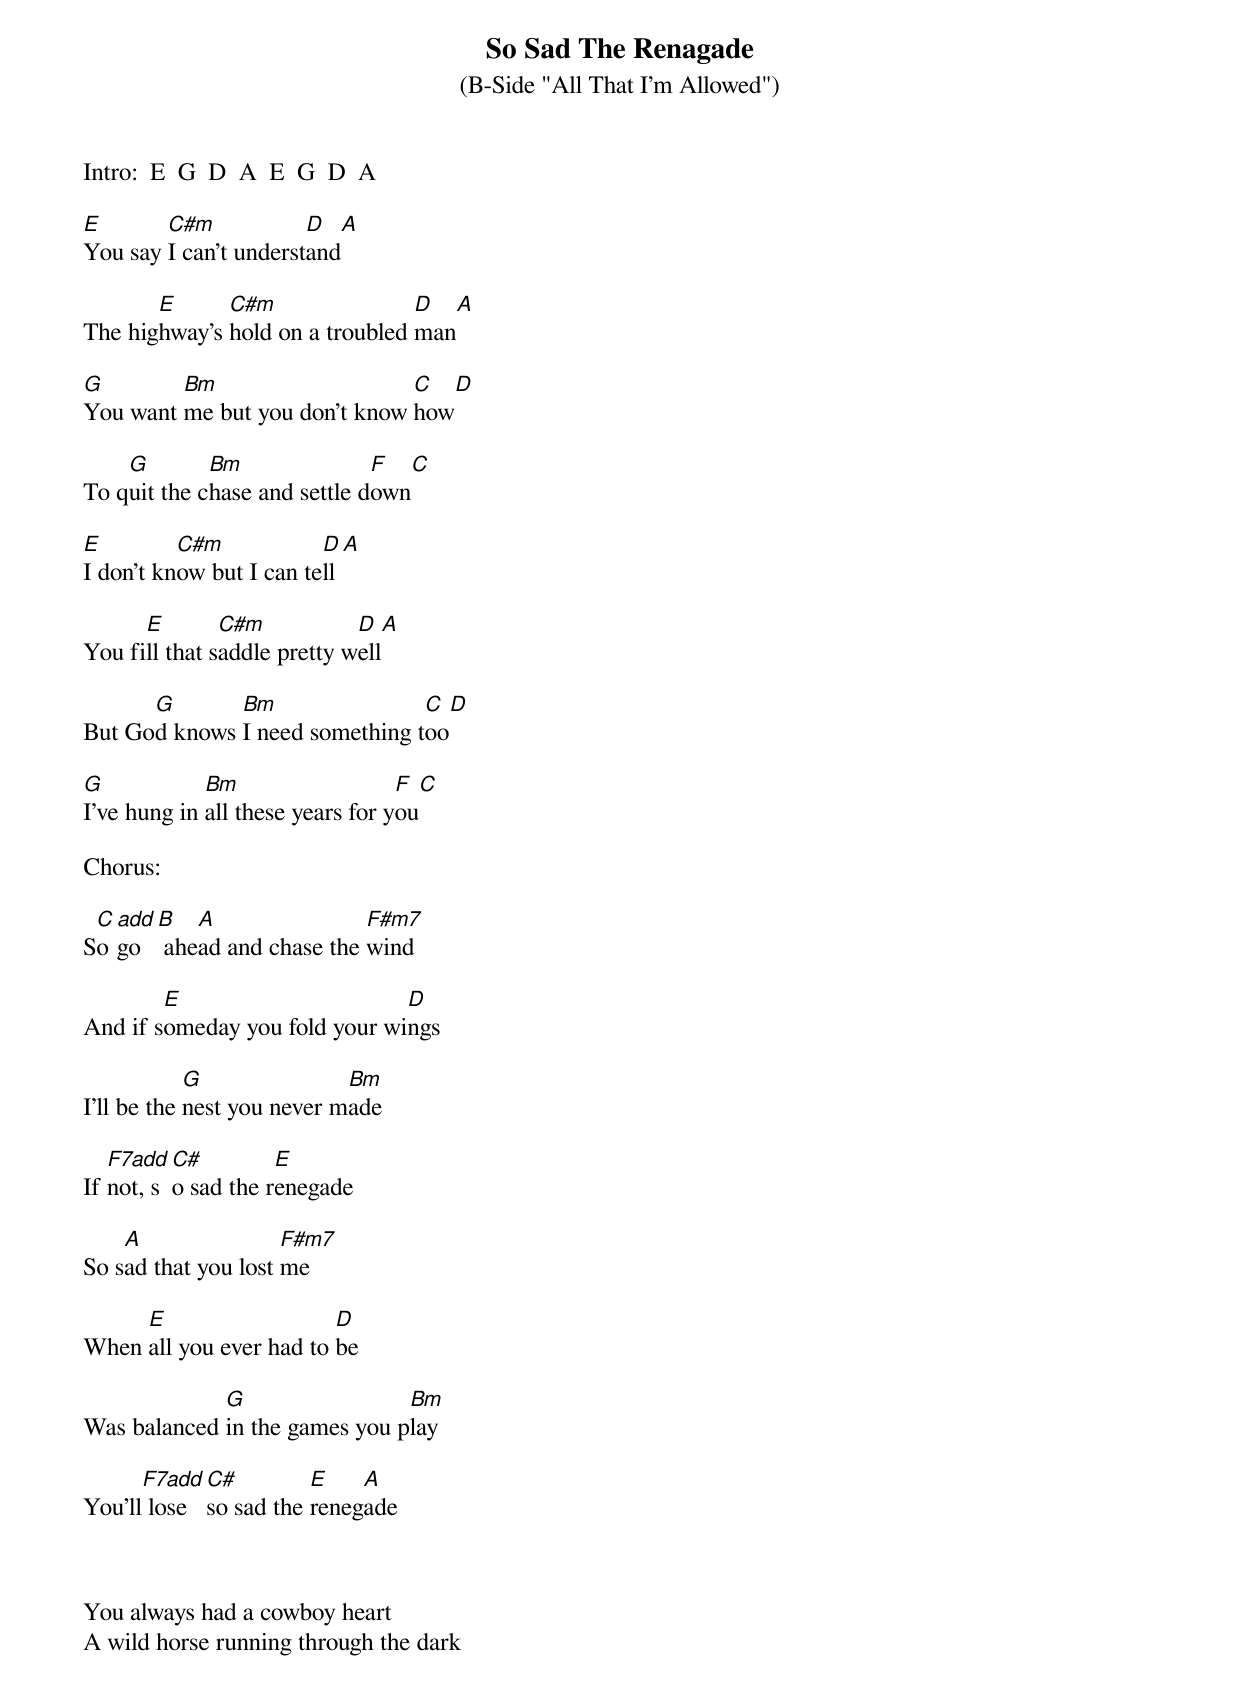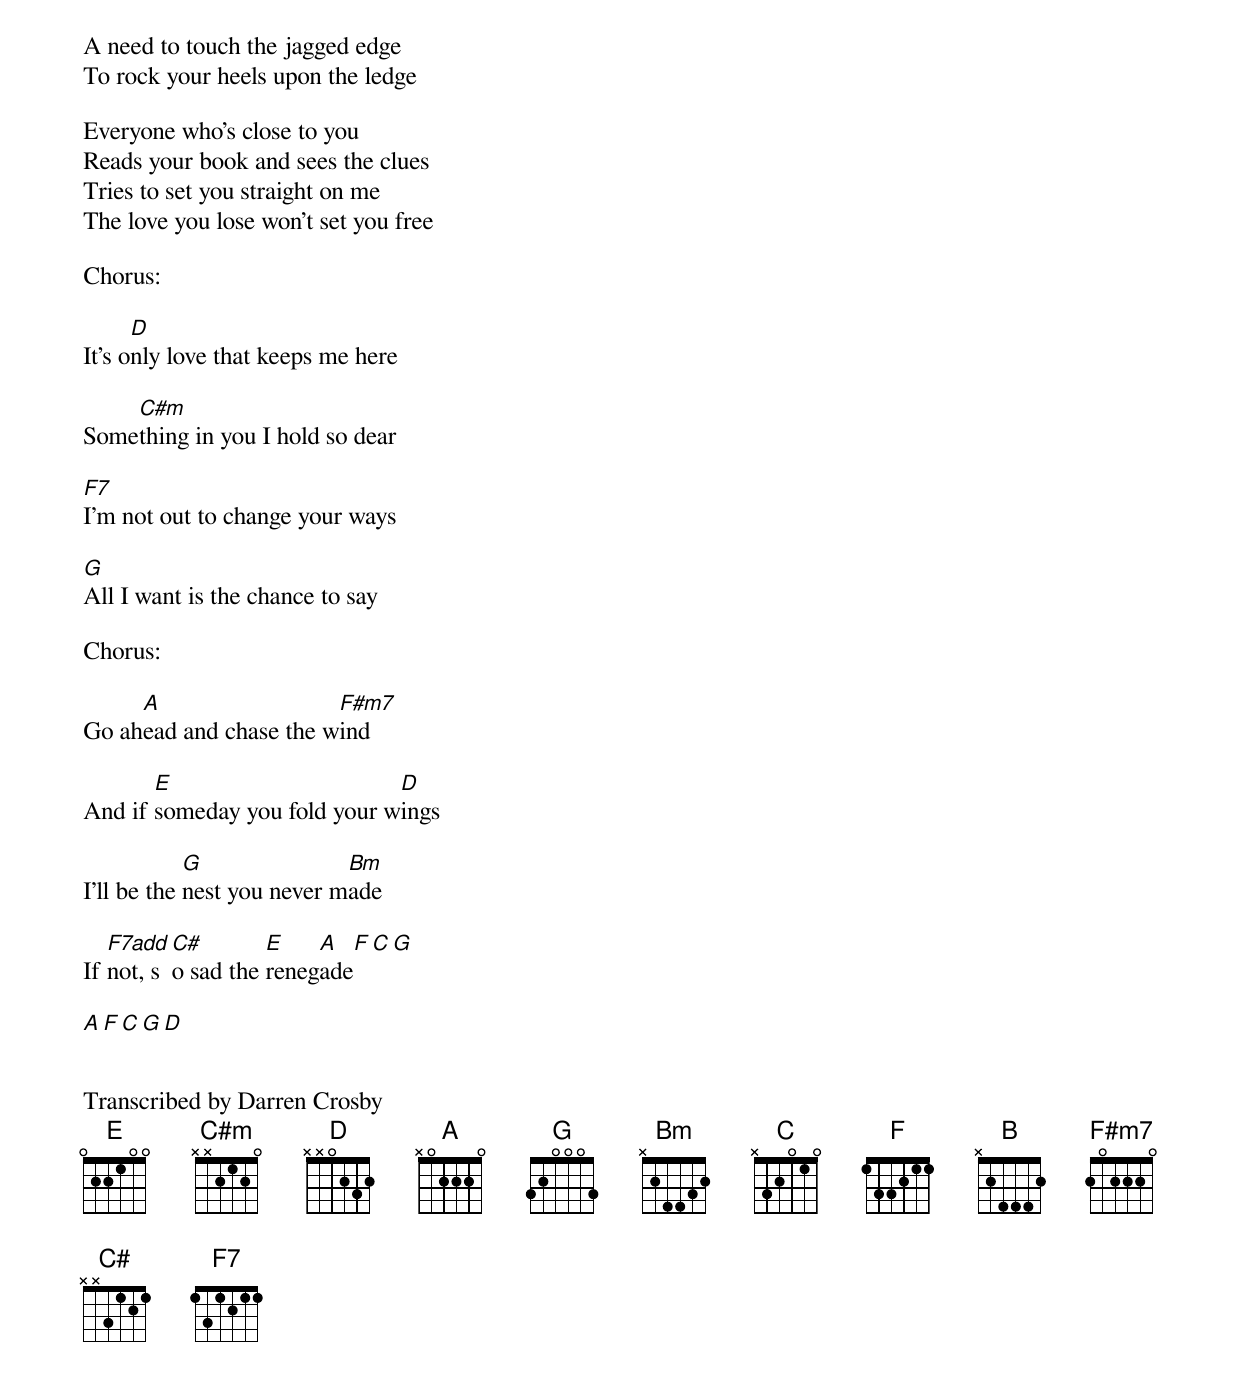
So Sad The Renagade
(B-Side "All That I'm Allowed")

Intro:  E  G  D  A  E  G  D  A

E       C#m            D        A
You say I can't understand

       E      C#m                D      A
The highway's hold on a troubled man

G        Bm                    C       D
You want me but you don't know how

    G        Bm               F          C
To quit the chase and settle down

E         C#m            D    A
I don't know but I can tell

      E        C#m           D     A
You fill that saddle pretty well

      G       Bm                C     D
But God knows I need something too

G            Bm                   F     C
I've hung in all these years for you

Chorus:

 C add B   A                F#m7
So go   ahead and chase the wind

        E                      D
And if someday you fold your wings

            G               Bm
I'll be the nest you never made

   F7add C#         E
If not, so sad the renegade

    A                F#m7
So sad that you lost me

     E                   D
When all you ever had to be

             G                 Bm
Was balanced in the games you play

      F7add C#         E    A
You'll lose so sad the renegade



You always had a cowboy heart
A wild horse running through the dark
A need to touch the jagged edge
To rock your heels upon the ledge

Everyone who's close to you
Reads your book and sees the clues
Tries to set you straight on me
The love you lose won't set you free

Chorus:

      D
It's only love that keeps me here

    C#m
Something in you I hold so dear

F7
I'm not out to change your ways

G
All I want is the chance to say

Chorus:

     A                  F#m7
Go ahead and chase the wind

       E                      D
And if someday you fold your wings

            G               Bm
I'll be the nest you never made

   F7add C#        E    A    F  C  G
If not, so sad the renegade

A  F  C  G  D


Transcribed by Darren Crosby
